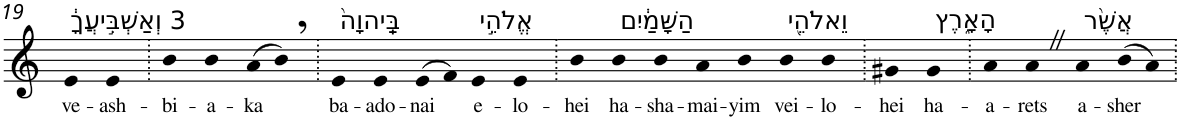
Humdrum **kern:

**kern	**text
*part1	*part1
*staff1	*staff1
*I"Piano	*
*I'Pno	*
!!LO:PB:g=z
*clefG2	*
*k[]	*
=19	=19
!LO:TX:a:t=3 וְאַשְׁבִּ֣יעֲךָ֔	!
!	!LO:LY:b
4e	ve-
!	!LO:LY:b
4e	-ash-
=20.	=20.
!	!LO:LY:b
4b	-bi-
!	!LO:LY:b
4b	-a-
!	!LO:LY:b
(>8a	-ka
8b,)	.
=21.	=21.
!LO:TX:a:t=בַּֽיהוָה֙	!
!	!LO:LY:b
4e	ba-
!	!LO:LY:b
4e	-ado-
!	!LO:LY:b
(>8e	-nai
8f)	.
!LO:TX:a:t=אֱלֹהֵ֣י	!
!	!LO:LY:b
4e	e-
!	!LO:LY:b
4e	-lo-
=22.	=22.
!	!LO:LY:b
4b	-hei
!LO:TX:a:t=הַשָּׁמַ֔יִם	!
!	!LO:LY:b
4b	ha-
!	!LO:LY:b
4b	-sha-
!	!LO:LY:b
4a	-mai-
!	!LO:LY:b
4b	-yim
!LO:TX:a:t=וֵאלֹהֵ֖י	!
!	!LO:LY:b
4b	vei-
!	!LO:LY:b
4b	-lo-
=23.	=23.
!	!LO:LY:b
4g#X	-hei
!LO:TX:a:t=הָאָ֑רֶץ	!
!	!LO:LY:b
4g#	ha-
=24.	=24.
!	!LO:LY:b
4a	-a-
!	!LO:LY:b
4aZ	-rets
!LO:TX:a:t=אֲשֶׁ֨ר	!
!	!LO:LY:b
4a	a-
!	!LO:LY:b
(>8b	-sher
8a)	.
=.	=.
*-	*-
